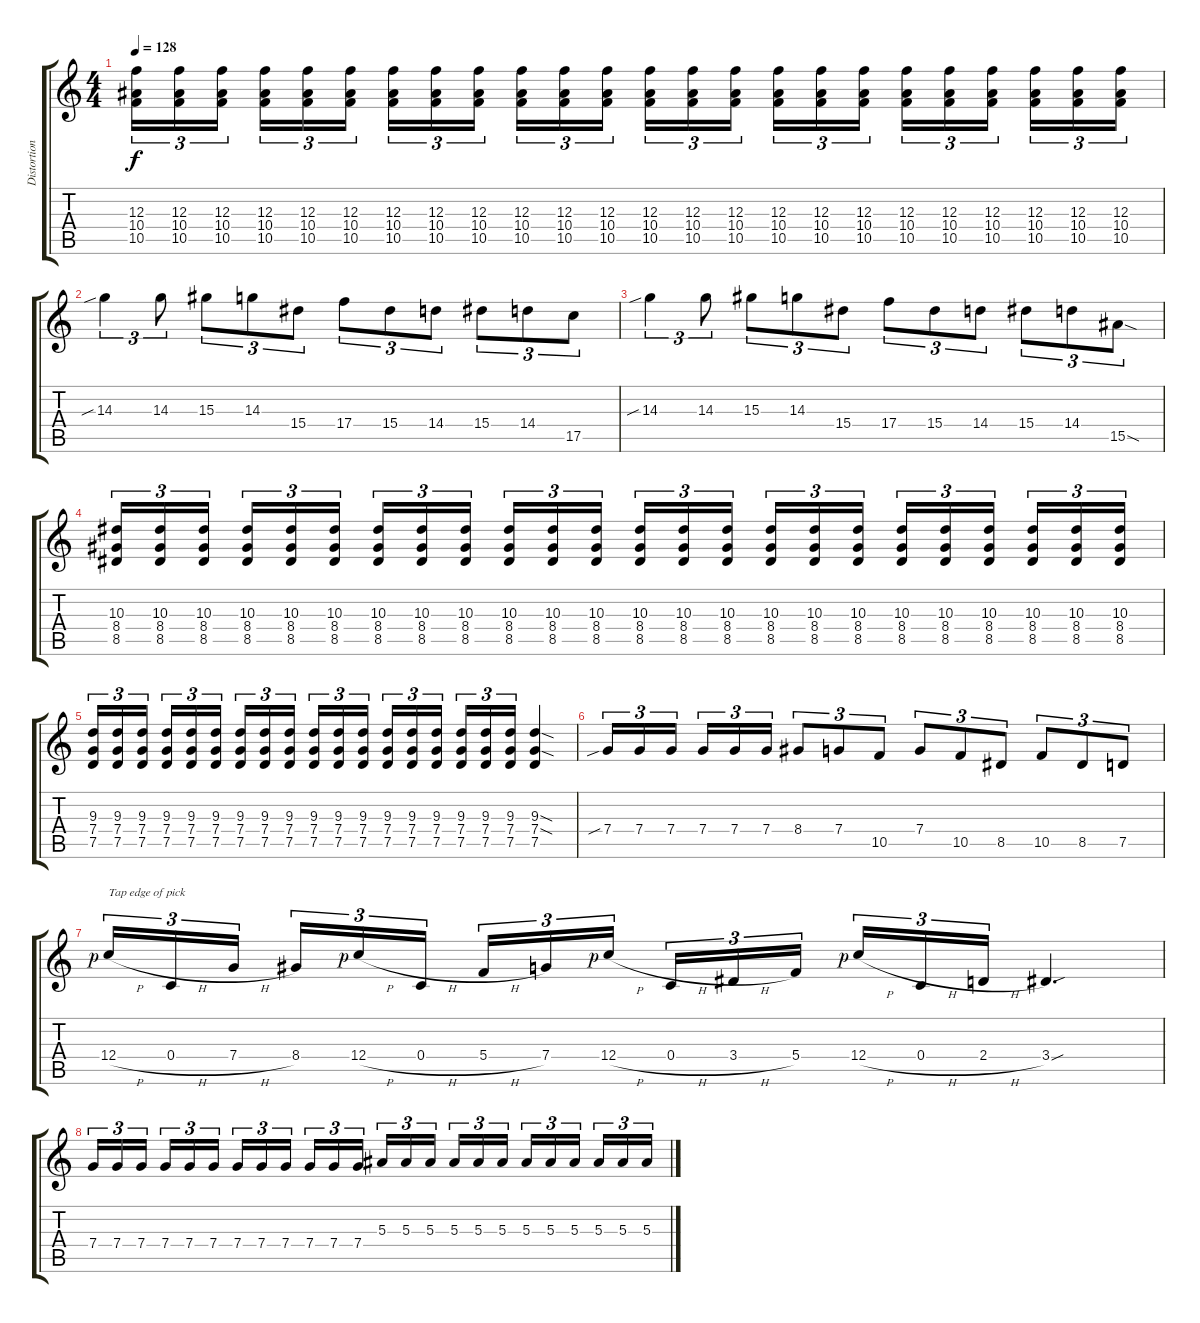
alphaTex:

\track ("Distortion Guitar 1" "Distortion") {instrument distortionguitar}
\staff {score tabs}
\tuning (D4 A3 F3 C3 G2 D2) {hide}
\ts (4 4)
\tempo 128
\clef g2
\ks c
(12.3 10.4 10.5).16{tu (3 2) dy f} (12.3 10.4 10.5).16{tu (3 2)} (12.3 10.4 10.5).16{tu (3 2) beam splitsecondary} (12.3 10.4 10.5).16{tu (3 2)} (12.3 10.4 10.5).16{tu (3 2)} (12.3 10.4 10.5).16{tu (3 2)} (12.3 10.4 10.5).16{tu (3 2)} (12.3 10.4 10.5).16{tu (3 2)} (12.3 10.4 10.5).16{tu (3 2) beam splitsecondary} (12.3 10.4 10.5).16{tu (3 2)} (12.3 10.4 10.5).16{tu (3 2)} (12.3 10.4 10.5).16{tu (3 2)} (12.3 10.4 10.5).16{tu (3 2)} (12.3 10.4 10.5).16{tu (3 2)} (12.3 10.4 10.5).16{tu (3 2) beam splitsecondary} (12.3 10.4 10.5).16{tu (3 2)} (12.3 10.4 10.5).16{tu (3 2)} (12.3 10.4 10.5).16{tu (3 2)} (12.3 10.4 10.5).16{tu (3 2)} (12.3 10.4 10.5).16{tu (3 2)} (12.3 10.4 10.5).16{tu (3 2) beam splitsecondary} (12.3 10.4 10.5).16{tu (3 2)} (12.3 10.4 10.5).16{tu (3 2)} (12.3 10.4 10.5).16{tu (3 2)} |
14.3{sib}.4{tu (3 2)} 14.3.8{tu (3 2)} 15.3.8{tu (3 2)} 14.3.8{tu (3 2)} 15.4.8{tu (3 2)} 17.4.8{tu (3 2)} 15.4.8{tu (3 2)} 14.4.8{tu (3 2)} 15.4.8{tu (3 2)} 14.4.8{tu (3 2)} 17.5.8{tu (3 2)} |
14.3{sib}.4{tu (3 2)} 14.3.8{tu (3 2)} 15.3.8{tu (3 2)} 14.3.8{tu (3 2)} 15.4.8{tu (3 2)} 17.4.8{tu (3 2)} 15.4.8{tu (3 2)} 14.4.8{tu (3 2)} 15.4.8{tu (3 2)} 14.4.8{tu (3 2)} 15.5{sod}.8{tu (3 2)} |
(10.3 8.4 8.5).16{tu (3 2)} (10.3 8.4 8.5).16{tu (3 2)} (10.3 8.4 8.5).16{tu (3 2) beam splitsecondary} (10.3 8.4 8.5).16{tu (3 2)} (10.3 8.4 8.5).16{tu (3 2)} (10.3 8.4 8.5).16{tu (3 2)} (10.3 8.4 8.5).16{tu (3 2)} (10.3 8.4 8.5).16{tu (3 2)} (10.3 8.4 8.5).16{tu (3 2) beam splitsecondary} (10.3 8.4 8.5).16{tu (3 2)} (10.3 8.4 8.5).16{tu (3 2)} (10.3 8.4 8.5).16{tu (3 2)} (10.3 8.4 8.5).16{tu (3 2)} (10.3 8.4 8.5).16{tu (3 2)} (10.3 8.4 8.5).16{tu (3 2) beam splitsecondary} (10.3 8.4 8.5).16{tu (3 2)} (10.3 8.4 8.5).16{tu (3 2)} (10.3 8.4 8.5).16{tu (3 2)} (10.3 8.4 8.5).16{tu (3 2)} (10.3 8.4 8.5).16{tu (3 2)} (10.3 8.4 8.5).16{tu (3 2) beam splitsecondary} (10.3 8.4 8.5).16{tu (3 2)} (10.3 8.4 8.5).16{tu (3 2)} (10.3 8.4 8.5).16{tu (3 2)} |
(9.3 7.4 7.5).16{tu (3 2)} (9.3 7.4 7.5).16{tu (3 2)} (9.3 7.4 7.5).16{tu (3 2) beam splitsecondary} (9.3 7.4 7.5).16{tu (3 2)} (9.3 7.4 7.5).16{tu (3 2)} (9.3 7.4 7.5).16{tu (3 2)} (9.3 7.4 7.5).16{tu (3 2)} (9.3 7.4 7.5).16{tu (3 2)} (9.3 7.4 7.5).16{tu (3 2) beam splitsecondary} (9.3 7.4 7.5).16{tu (3 2)} (9.3 7.4 7.5).16{tu (3 2)} (9.3 7.4 7.5).16{tu (3 2)} (9.3 7.4 7.5).16{tu (3 2)} (9.3 7.4 7.5).16{tu (3 2)} (9.3 7.4 7.5).16{tu (3 2) beam splitsecondary} (9.3 7.4 7.5).16{tu (3 2)} (9.3 7.4 7.5).16{tu (3 2)} (9.3 7.4 7.5).16{tu (3 2)} (9.3{sod} 7.4{sod} 7.5).4 |
7.4{sib}.16{tu (3 2)} 7.4.16{tu (3 2)} 7.4.16{tu (3 2) beam splitsecondary} 7.4.16{tu (3 2)} 7.4.16{tu (3 2)} 7.4.16{tu (3 2)} 8.4.8{tu (3 2)} 7.4.8{tu (3 2)} 10.5.8{tu (3 2)} 7.4.8{tu (3 2)} 10.5.8{tu (3 2)} 8.5.8{tu (3 2)} 10.5.8{tu (3 2)} 8.5.8{tu (3 2)} 7.5.8{tu (3 2)} |
12.4{h rf 1}.16{tu (3 2) txt "Tap edge of pick"} 0.4{h}.16{tu (3 2) volume 12} 7.4{h}.16{tu (3 2) volume 16 beam splitsecondary} 8.4.16{tu (3 2)} 12.4{h rf 1}.16{tu (3 2)} 0.4{h}.16{tu (3 2) volume 12} 5.4{h}.16{tu (3 2) volume 16} 7.4.16{tu (3 2)} 12.4{h rf 1}.16{tu (3 2) beam splitsecondary} 0.4{h}.16{tu (3 2) volume 12} 3.4{h}.16{tu (3 2) volume 16} 5.4.16{tu (3 2)} 12.4{h rf 1}.16{tu (3 2)} 0.4{h}.16{tu (3 2) volume 12} 2.4{h}.16{tu (3 2) volume 16} 3.4{sou}.4{d} |
7.4.16{tu (3 2)} 7.4.16{tu (3 2)} 7.4.16{tu (3 2) beam splitsecondary} 7.4.16{tu (3 2)} 7.4.16{tu (3 2)} 7.4.16{tu (3 2)} 7.4.16{tu (3 2)} 7.4.16{tu (3 2)} 7.4.16{tu (3 2) beam splitsecondary} 7.4.16{tu (3 2)} 7.4.16{tu (3 2)} 7.4.16{tu (3 2)} 5.3.16{tu (3 2)} 5.3.16{tu (3 2)} 5.3.16{tu (3 2) beam splitsecondary} 5.3.16{tu (3 2)} 5.3.16{tu (3 2)} 5.3.16{tu (3 2)} 5.3.16{tu (3 2)} 5.3.16{tu (3 2)} 5.3.16{tu (3 2) beam splitsecondary} 5.3.16{tu (3 2)} 5.3.16{tu (3 2)} 5.3.16{tu (3 2)}
